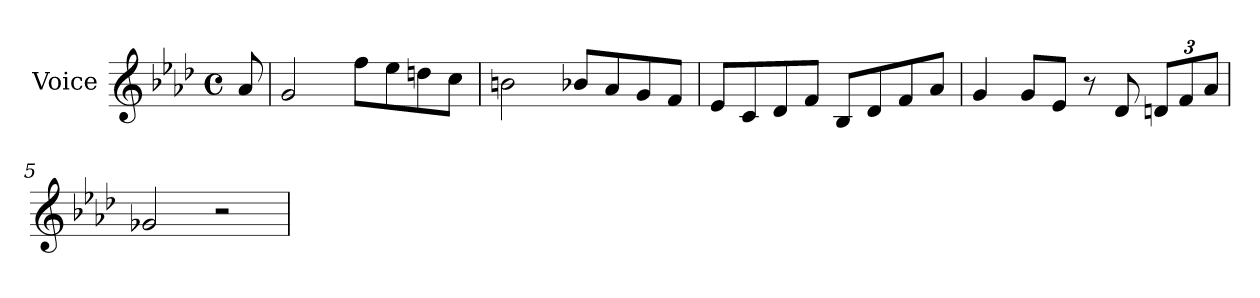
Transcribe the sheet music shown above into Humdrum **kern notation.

**kern
*part1
*staff1
*I"Voice
*I'Voice
*clefG2
*k[b-e-a-d-]
*M4/4
*met(c)
=
8a-/
=1
2g/
8ff\L
8ee-\
8ddn\
8cc\J
=2
2bn\
8b-X/L
8a-/
8g/
8f/J
=3
8e-/L
8c/
8d-/
8f/J
8B-/L
8d-/
8f/
8a-/J
=4
4g/
8g/L
8e-/J
8r
8d-/
12dn/L
12f/
12a-/J
=5
2g-X/
2rcc
=
*-
